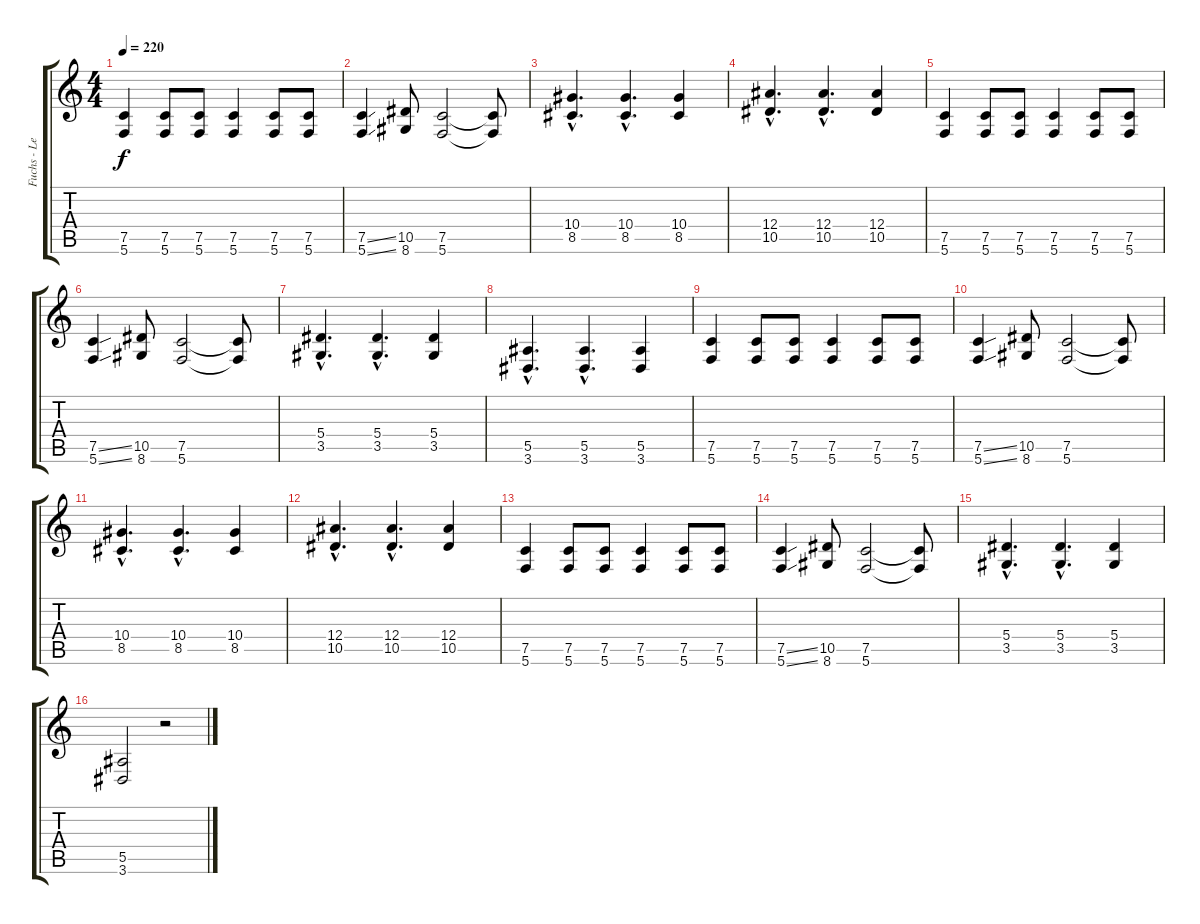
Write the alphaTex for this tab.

\track ("Fuchs - Lead Guitar" "Fuchs - Le") {instrument overdrivenguitar}
\staff {score tabs}
\tuning (C4 G3 Eb3 Bb2 F2 C2) {hide}
\ts (4 4)
\tempo 220
\clef g2
\ks c
(7.5 5.6).4{dy f} (7.5 5.6).8 (7.5 5.6).8 (7.5 5.6).4 (7.5 5.6).8 (7.5 5.6).8 |
(7.5{ss} 5.6{ss}).4 (10.5 8.6).8 (7.5 5.6).2 (7.5{t} 5.6{t}).8 |
(10.4{hac} 8.5{hac}).4{d} (10.4{hac} 8.5{hac}).4{d} (10.4 8.5).4 |
(12.4{hac} 10.5{hac}).4{d} (12.4{hac} 10.5{hac}).4{d} (12.4 10.5).4 |
(7.5 5.6).4 (7.5 5.6).8 (7.5 5.6).8 (7.5 5.6).4 (7.5 5.6).8 (7.5 5.6).8 |
(7.5{ss} 5.6{ss}).4 (10.5 8.6).8 (7.5 5.6).2 (7.5{t} 5.6{t}).8 |
(5.4{hac} 3.5{hac}).4{d} (5.4{hac} 3.5{hac}).4{d} (5.4 3.5).4 |
(5.5{hac} 3.6{hac}).4{d} (5.5{hac} 3.6{hac}).4{d} (5.5 3.6).4 |
(7.5 5.6).4 (7.5 5.6).8 (7.5 5.6).8 (7.5 5.6).4 (7.5 5.6).8 (7.5 5.6).8 |
(7.5{ss} 5.6{ss}).4 (10.5 8.6).8 (7.5 5.6).2 (7.5{t} 5.6{t}).8 |
(10.4{hac} 8.5{hac}).4{d} (10.4{hac} 8.5{hac}).4{d} (10.4 8.5).4 |
(12.4{hac} 10.5{hac}).4{d} (12.4{hac} 10.5{hac}).4{d} (12.4 10.5).4 |
(7.5 5.6).4 (7.5 5.6).8 (7.5 5.6).8 (7.5 5.6).4 (7.5 5.6).8 (7.5 5.6).8 |
(7.5{ss} 5.6{ss}).4 (10.5 8.6).8 (7.5 5.6).2 (7.5{t} 5.6{t}).8 |
(5.4{hac} 3.5{hac}).4{d} (5.4{hac} 3.5{hac}).4{d} (5.4 3.5).4 |
(5.5 3.6).2 r.2
